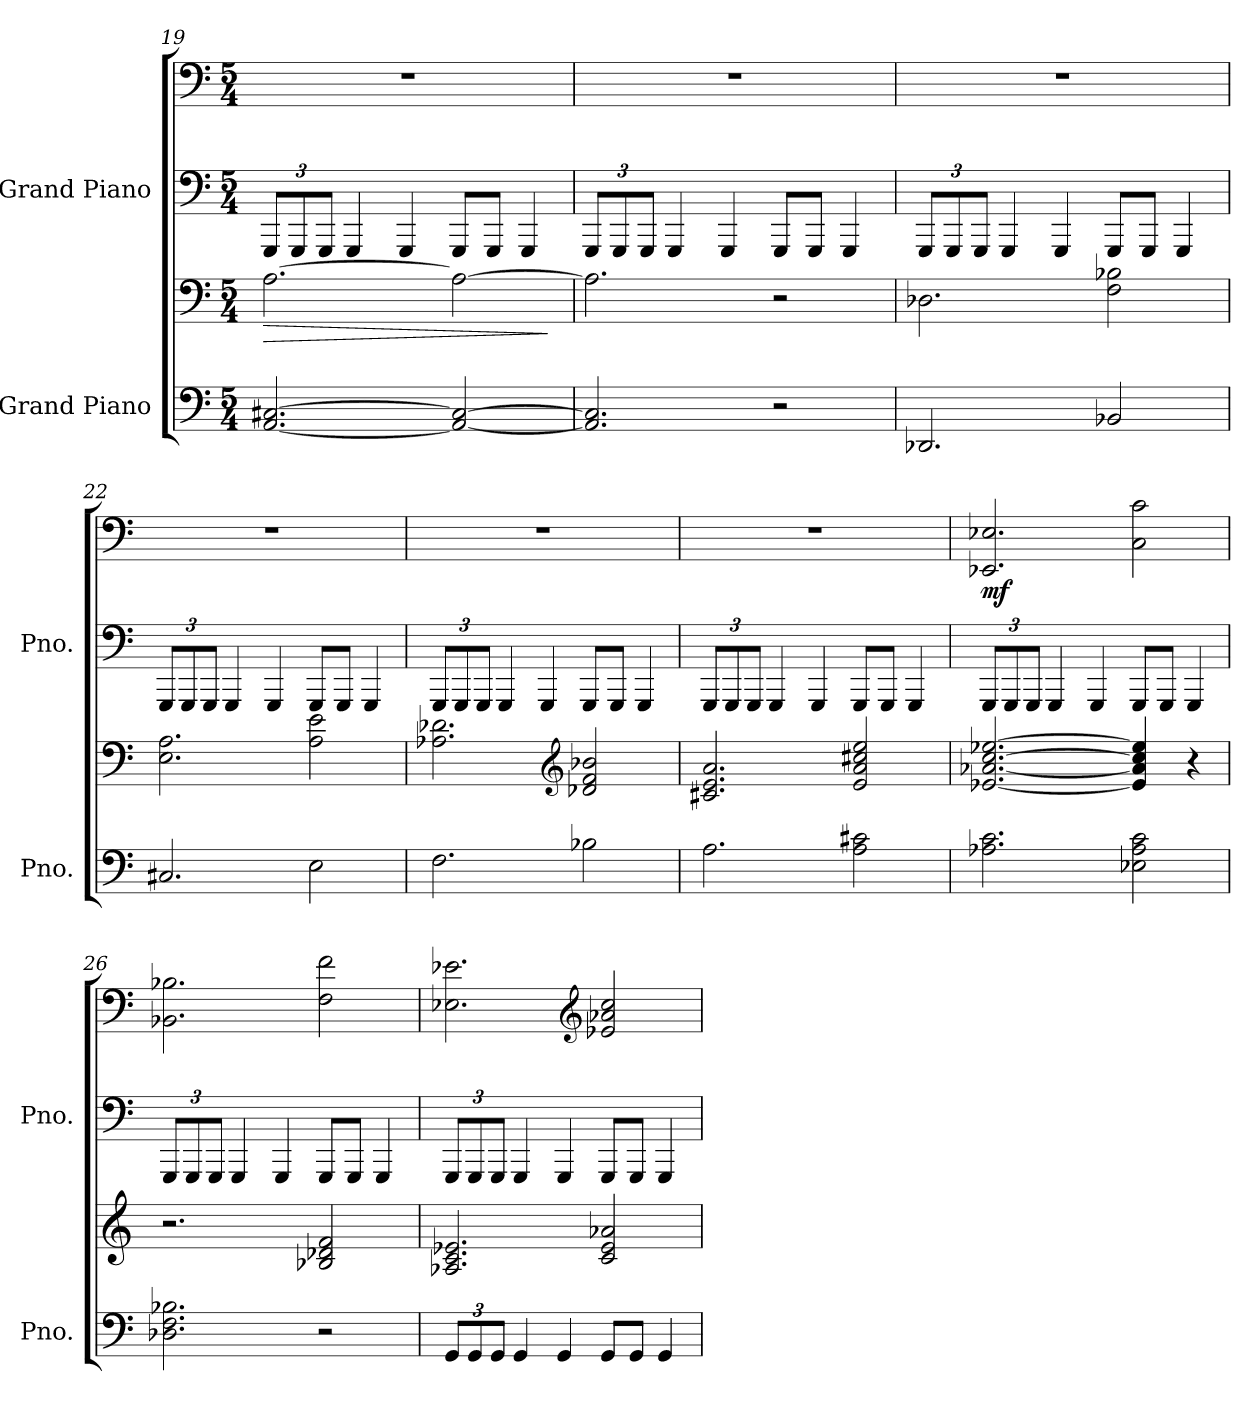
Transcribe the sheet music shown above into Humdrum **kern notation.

**kern	**kern	**dynam	**kern	**kern	**dynam
*part2	*part2	*part2	*part1	*part1	*part1
*staff4	*staff3	*staff3/4	*staff2	*staff1	*staff1/2
*I"Grand Piano	*	*	*I"Grand Piano	*	*
*I'Pno.	*	*	*I'Pno.	*	*
*clefF4	*clefF4	*	*clefF4	*clefF4	*
*k[]	*k[]	*	*k[]	*k[]	*
*M5/4	*M5/4	*	*M5/4	*M5/4	*
=19	=19	=19	=19	=19	=19
!	!	!LO:HP:b	!	!	!
*	*	*	*Xbrackettup	*	*
[2.AA/ [2.C#X/	[2.A\	>	12GGG/L	4%5r	.
.	.	.	12GGG/	.	.
.	.	.	12GGG/J	.	.
.	.	.	4GGG/	.	.
.	.	.	4GGG/	.	.
2AA/_ 2C#/_	2A\_	.	8GGG/L	.	.
.	.	.	8GGG/J	.	.
.	.	.	4GGG/	.	.
.	.	]	.	.	.
=20	=20	=20	=20	=20	=20
2.AA/] 2.C#/]	2.A\]	.	12GGG/L	4%5r	.
.	.	.	12GGG/	.	.
.	.	.	12GGG/J	.	.
.	.	.	4GGG/	.	.
.	.	.	4GGG/	.	.
2r	2r	.	8GGG/L	.	.
.	.	.	8GGG/J	.	.
.	.	.	4GGG/	.	.
=21	=21	=21	=21	=21	=21
2.DD-X/	2.D-X\	.	12GGG/L	4%5r	.
.	.	.	12GGG/	.	.
.	.	.	12GGG/J	.	.
.	.	.	4GGG/	.	.
.	.	.	4GGG/	.	.
2BB-X/	2F\ 2B-X\	.	8GGG/L	.	.
.	.	.	8GGG/J	.	.
.	.	.	4GGG/	.	.
=22	=22	=22	=22	=22	=22
2.C#X/	2.E\ 2.A\	.	12GGG/L	4%5r	.
.	.	.	12GGG/	.	.
.	.	.	12GGG/J	.	.
.	.	.	4GGG/	.	.
.	.	.	4GGG/	.	.
2E\	2A\ 2e\	.	8GGG/L	.	.
.	.	.	8GGG/J	.	.
.	.	.	4GGG/	.	.
!!LO:LB:g=z
=23	=23	=23	=23	=23	=23
2.F\	2.A-X\ 2.d-X\	.	12GGG/L	4%5r	.
.	.	.	12GGG/	.	.
.	.	.	12GGG/J	.	.
.	.	.	4GGG/	.	.
.	.	.	4GGG/	.	.
*	*clefG2	*	*	*	*
2B-X\	2d-X/ 2f/ 2b-X/	.	8GGG/L	.	.
.	.	.	8GGG/J	.	.
.	.	.	4GGG/	.	.
=24	=24	=24	=24	=24	=24
2.A\	2.c#X/ 2.e/ 2.a/	.	12GGG/L	4%5r	.
.	.	.	12GGG/	.	.
.	.	.	12GGG/J	.	.
.	.	.	4GGG/	.	.
.	.	.	4GGG/	.	.
2A\ 2c#X\	2e/ 2a/ 2cc#X/ 2ee/	.	8GGG/L	.	.
.	.	.	8GGG/J	.	.
.	.	.	4GGG/	.	.
=25	=25	=25	=25	=25	=25
!	!	!	!	!	!LO:DY:b
2.A-X\ 2.c\	[2.e-X/ [2.a-X/ [2.cc/ [2.ee-X/	.	12GGG/L	2.EE-X/ 2.E-X/	mf
.	.	.	12GGG/	.	.
.	.	.	12GGG/J	.	.
.	.	.	4GGG/	.	.
.	.	.	4GGG/	.	.
2E-X\ 2A-\ 2c\	4e-/] 4a-/] 4cc/] 4ee-/]	.	8GGG/L	2C\ 2c\	.
.	.	.	8GGG/J	.	.
.	4r	.	4GGG/	.	.
=26	=26	=26	=26	=26	=26
2.D-X\ 2.F\ 2.B-X\	2.r	.	12GGG/L	2.BB-X\ 2.B-X\	.
.	.	.	12GGG/	.	.
.	.	.	12GGG/J	.	.
.	.	.	4GGG/	.	.
.	.	.	4GGG/	.	.
2r	2B-X/ 2d-X/ 2f/	.	8GGG/L	2F\ 2f\	.
.	.	.	8GGG/J	.	.
.	.	.	4GGG/	.	.
=27	=27	=27	=27	=27	=27
*Xbrackettup	*	*	*	*	*
12GG/L	2.A-X/ 2.c/ 2.e-X/	.	12GGG/L	2.E-X\ 2.e-X\	.
12GG/	.	.	12GGG/	.	.
12GG/J	.	.	12GGG/J	.	.
4GG/	.	.	4GGG/	.	.
4GG/	.	.	4GGG/	.	.
*	*	*	*	*clefG2	*
8GG/L	2c/ 2e-/ 2a-X/	.	8GGG/L	2e-X/ 2a-X/ 2cc/	.
8GG/J	.	.	8GGG/J	.	.
4GG/	.	.	4GGG/	.	.
=	=	=	=	=	=
*-	*-	*-	*-	*-	*-
